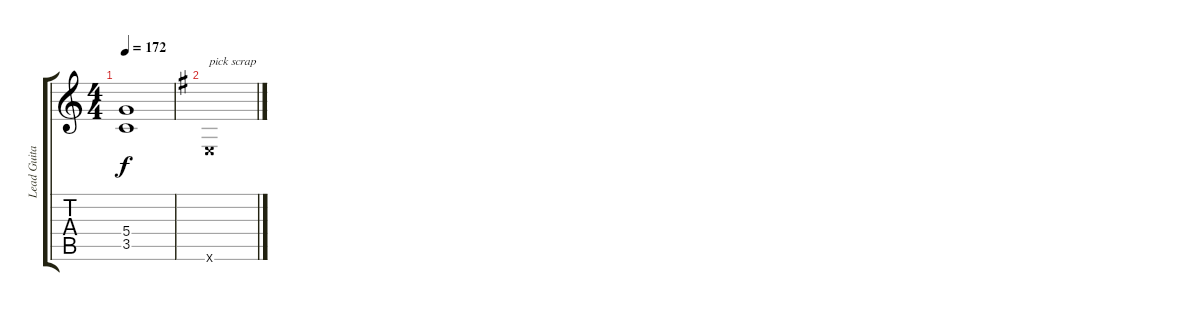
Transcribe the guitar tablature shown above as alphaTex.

\track ("Lead Guitar I" "Lead Guita") {instrument overdrivenguitar}
\staff {score tabs}
\tuning (E4 B3 G3 D3 A2 E2) {hide}
\ts (4 4)
\tempo 172
\clef g2
\ks c
(5.4 3.5).1{dy f} |
\ks eminor
0.6{x}.1{txt "pick scrap"}
